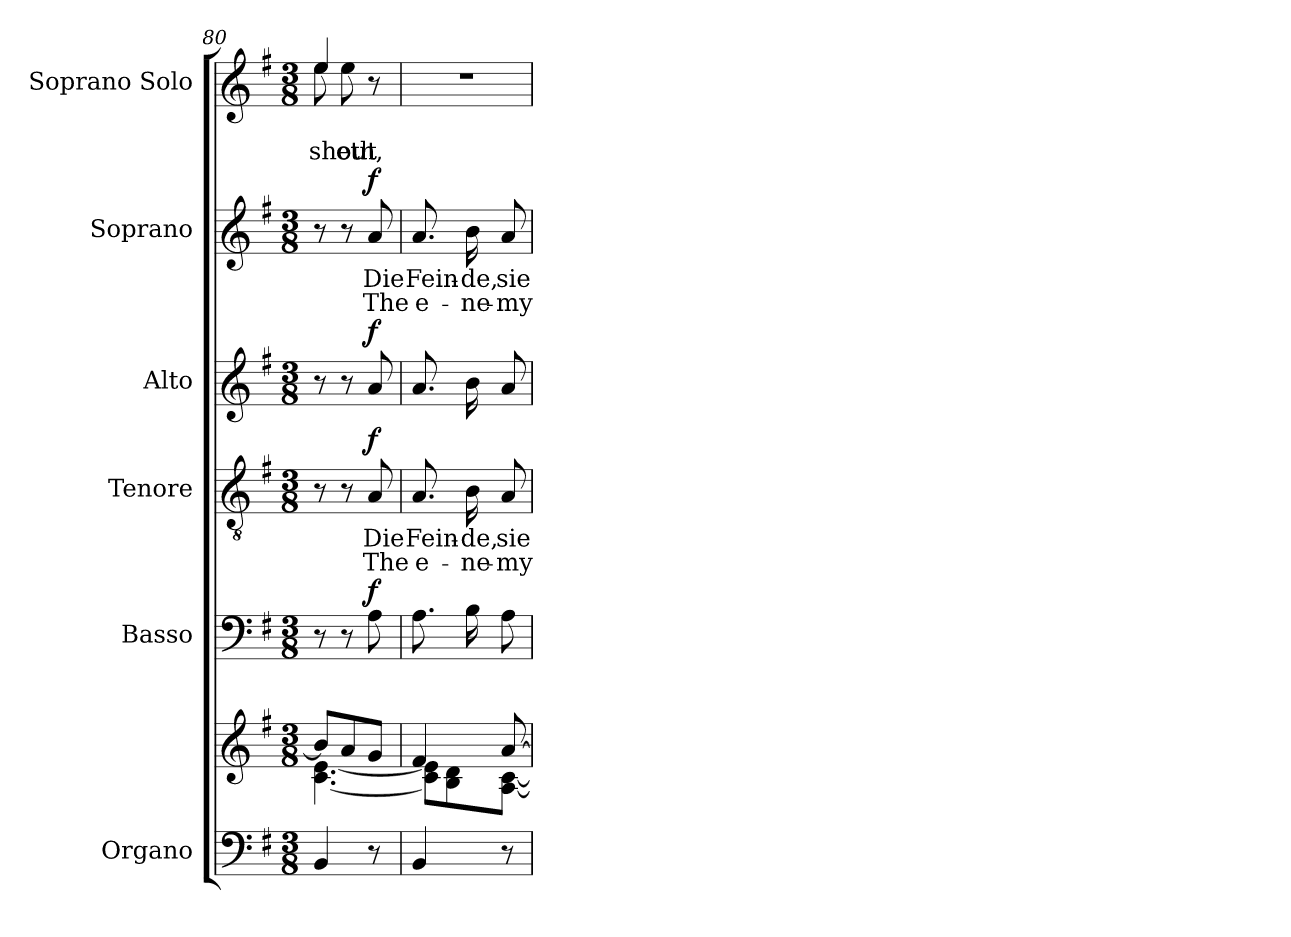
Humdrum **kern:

**kern	**kern	**kern	**dynam	**kern	**text	**text	**dynam	**kern	**dynam	**kern	**text	**text	**dynam	**kern	**text	**text
*part6	*part6	*part5	*part5	*part4	*part4	*part4	*part4	*part3	*part3	*part2	*part2	*part2	*part2	*part1	*part1	*part1
*staff7	*staff6	*staff5	*staff5	*staff4	*staff4	*staff4	*staff4	*staff3	*staff3	*staff2	*staff2	*staff2	*staff2	*staff1	*staff1	*staff1
*I"Organo	*	*I"Basso	*	*I"Tenore	*	*	*	*I"Alto	*	*I"Soprano	*	*	*	*I"Soprano Solo	*	*
!!LO:PB:g=z
*clefF4	*clefG2	*clefF4	*	*clefGv2	*	*	*	*clefG2	*	*clefG2	*	*	*	*clefG2	*	*
*k[f#]	*k[f#]	*k[f#]	*	*k[f#]	*	*	*	*k[f#]	*	*k[f#]	*	*	*	*k[f#]	*	*
*M3/8	*M3/8	*M3/8	*	*M3/8	*	*	*	*M3/8	*	*M3/8	*	*	*	*M3/8	*	*
=80	=80	=80	=80	=80	=80	=80	=80	=80	=80	=80	=80	=80	=80	=80	=80	=80
*	*^	*	*	*	*	*	*	*	*	*	*	*	*	*^	*	*
4BB/	8b/L]	[4.c\ [4.e\	8r	.	8r	.	.	.	8r	.	8r	.	.	.	4ee/	8ee\	.	shout-
.	8a/	.	8r	.	8r	.	.	.	8r	.	8r	.	.	.	.	8ee\	.	-eth,
!	!	!	!	!LO:DY:a	!	!	!	!LO:DY:a	!	!LO:DY:a	!	!	!	!LO:DY:a	!	!	!	!
8r	8g/J	.	8A\	f	8A/	Die	The	f	8a/	f	8a/	Die	The	f	8r	8ryy	.	.
*	*	*	*	*	*	*	*	*	*	*	*	*	*	*	*v	*v	*	*
=81	=81	=81	=81	=81	=81	=81	=81	=81	=81	=81	=81	=81	=81	=81	=81	=81	=81
4BB/	4f#/	8c\] 8e\]L	8.A\	.	8.A/	Fein-	e-	.	8.a/	.	8.a/	Fein-	e-	.	4.r	.	.
.	.	8B\ 8d\	.	.	.	.	.	.	.	.	.	.	.	.	.	.	.
.	.	.	16B\	.	16B\	-de,	ne-	.	16b\	.	16b\	-de,	ne-	.	.	.	.
8r	[8a/	[8A\ [8c\J	8A\	.	8A/	sie	my	.	8a/	.	8a/	sie	my	.	.	.	.
*	*v	*v	*	*	*	*	*	*	*	*	*	*	*	*	*	*	*
=	=	=	=	=	=	=	=	=	=	=	=	=	=	=	=	=
*-	*-	*-	*-	*-	*-	*-	*-	*-	*-	*-	*-	*-	*-	*-	*-	*-
